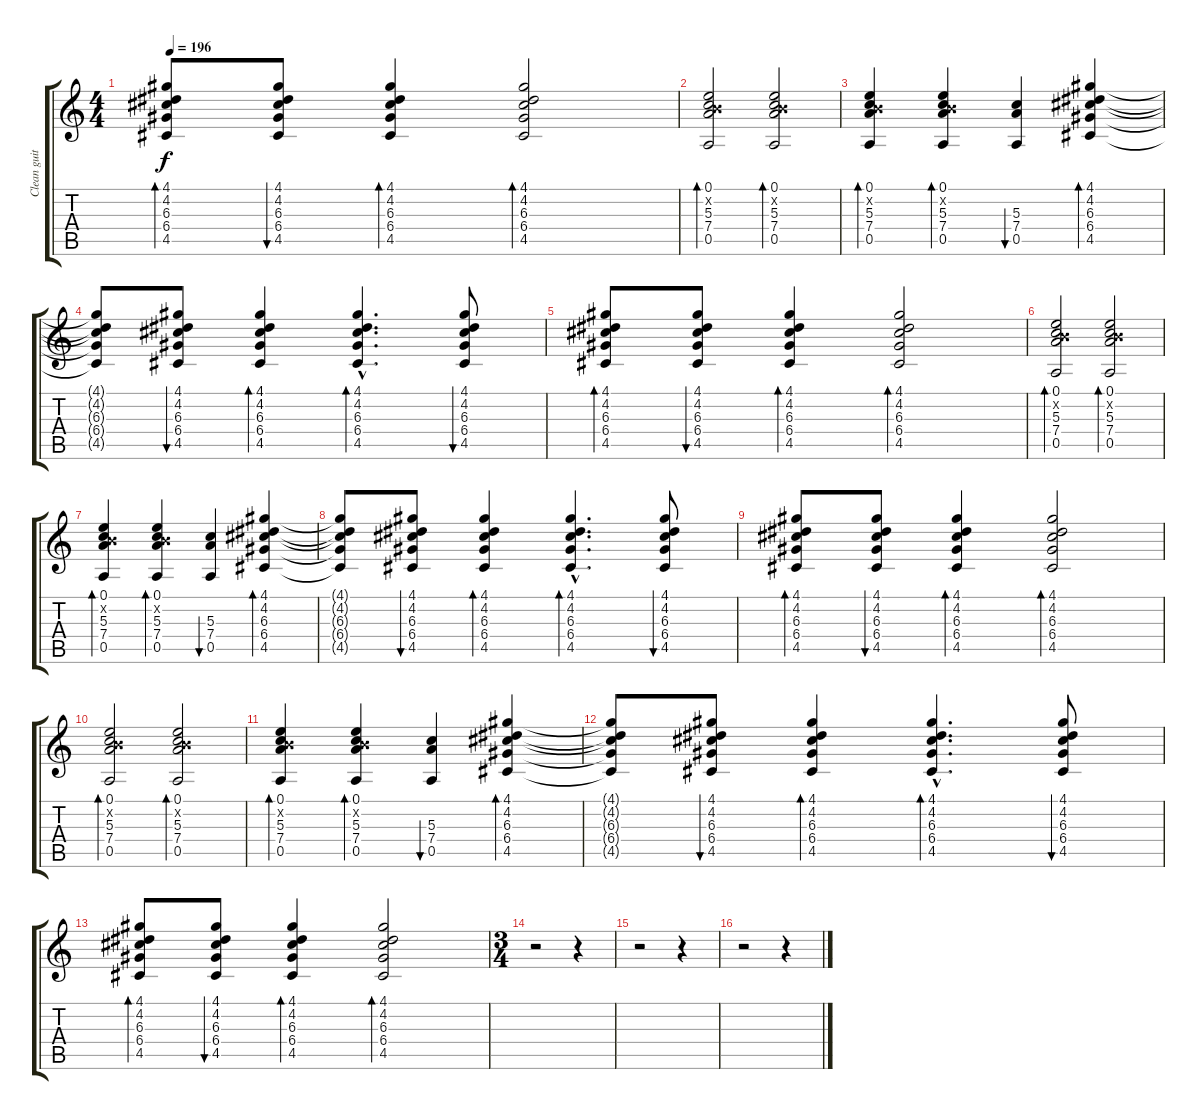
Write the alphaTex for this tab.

\track ("Clean guitar" "Clean guit") {instrument acousticguitarsteel}
\staff {score tabs}
\tuning (E4 B3 G3 D3 A2 E2) {hide}
\ts (4 4)
\tempo 196
\clef g2
\ks c
(4.1 4.2 6.3 6.4 4.5).8{bd 60 dy f} (4.1 4.2 6.3 6.4 4.5).8{bu 60} (4.1 4.2 6.3 6.4 4.5).4{bd 120} (4.1 4.2 6.3 6.4 4.5).2{bd 120} |
(0.1 0.2{x} 5.3 7.4 0.5).2{bd 120} (0.1 0.2{x} 5.3 7.4 0.5).2{bd 60} |
(0.1 0.2{x} 5.3 7.4 0.5).4{bd 60} (0.1 0.2{x} 5.3 7.4 0.5).4{bd 60} (5.3 7.4 0.5).4{bu 60} (4.1 4.2 6.3 6.4 4.5).4{bd 120} |
(4.1{t} 4.2{t} 6.3{t} 6.4{t} 4.5{t}).8 (4.1 4.2 6.3 6.4 4.5).8{bu 30} (4.1 4.2 6.3 6.4 4.5).4{bd 60} (4.1{hac} 4.2{hac} 6.3{hac} 6.4{hac} 4.5{hac}).4{d bd 60} (4.1 4.2 6.3 6.4 4.5).8{bu 60} |
(4.1 4.2 6.3 6.4 4.5).8{bd 60} (4.1 4.2 6.3 6.4 4.5).8{bu 60} (4.1 4.2 6.3 6.4 4.5).4{bd 120} (4.1 4.2 6.3 6.4 4.5).2{bd 120} |
(0.1 0.2{x} 5.3 7.4 0.5).2{bd 120} (0.1 0.2{x} 5.3 7.4 0.5).2{bd 60} |
(0.1 0.2{x} 5.3 7.4 0.5).4{bd 60} (0.1 0.2{x} 5.3 7.4 0.5).4{bd 60} (5.3 7.4 0.5).4{bu 60} (4.1 4.2 6.3 6.4 4.5).4{bd 120} |
(4.1{t} 4.2{t} 6.3{t} 6.4{t} 4.5{t}).8 (4.1 4.2 6.3 6.4 4.5).8{bu 30} (4.1 4.2 6.3 6.4 4.5).4{bd 60} (4.1{hac} 4.2{hac} 6.3{hac} 6.4{hac} 4.5{hac}).4{d bd 60} (4.1 4.2 6.3 6.4 4.5).8{bu 60} |
(4.1 4.2 6.3 6.4 4.5).8{bd 60} (4.1 4.2 6.3 6.4 4.5).8{bu 60} (4.1 4.2 6.3 6.4 4.5).4{bd 120} (4.1 4.2 6.3 6.4 4.5).2{bd 120} |
(0.1 0.2{x} 5.3 7.4 0.5).2{bd 120} (0.1 0.2{x} 5.3 7.4 0.5).2{bd 60} |
(0.1 0.2{x} 5.3 7.4 0.5).4{bd 60} (0.1 0.2{x} 5.3 7.4 0.5).4{bd 60} (5.3 7.4 0.5).4{bu 60} (4.1 4.2 6.3 6.4 4.5).4{bd 120} |
(4.1{t} 4.2{t} 6.3{t} 6.4{t} 4.5{t}).8 (4.1 4.2 6.3 6.4 4.5).8{bu 30} (4.1 4.2 6.3 6.4 4.5).4{bd 60} (4.1{hac} 4.2{hac} 6.3{hac} 6.4{hac} 4.5{hac}).4{d bd 60} (4.1 4.2 6.3 6.4 4.5).8{bu 60} |
(4.1 4.2 6.3 6.4 4.5).8{bd 60} (4.1 4.2 6.3 6.4 4.5).8{bu 60} (4.1 4.2 6.3 6.4 4.5).4{bd 120} (4.1 4.2 6.3 6.4 4.5).2{bd 120} |
\ts (3 4)
r.2 r.4 |
r.2 r.4 |
r.2 r.4
